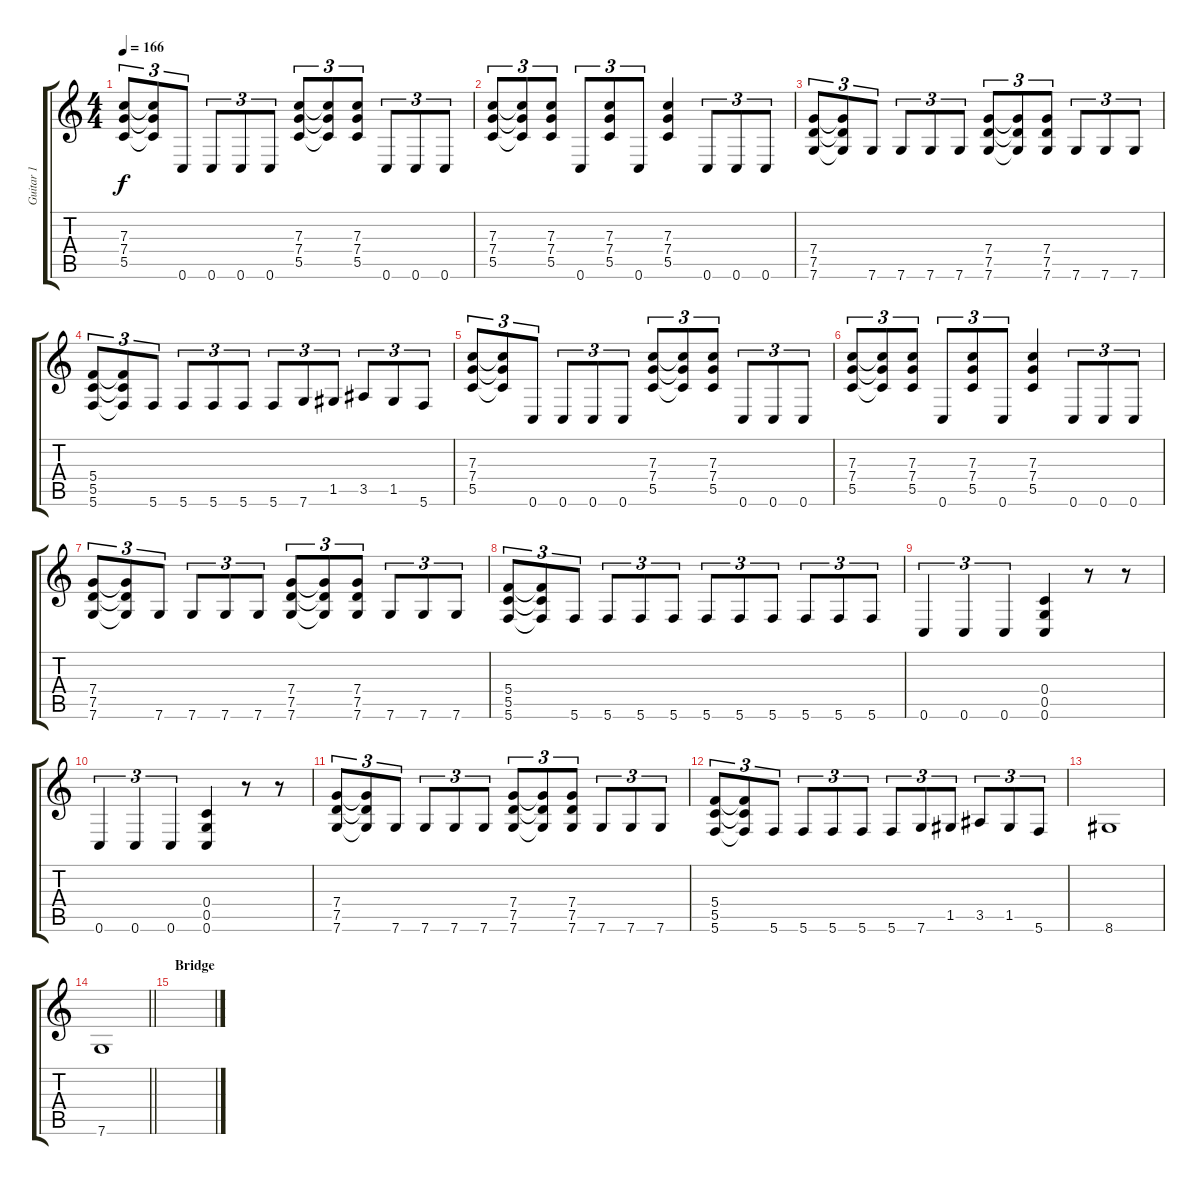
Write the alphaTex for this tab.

\track ("Guitar 1" "Guitar 1") {instrument distortionguitar}
\staff {score tabs}
\tuning (D4 A3 F3 C3 G2 C2) {hide}
\ts (4 4)
\tempo 166
\clef g2
\ks c
(7.3 7.4 5.5).8{tu (3 2) dy f} (7.3{t} 7.4{t} 5.5{t}).8{tu (3 2)} 0.6.8{tu (3 2)} 0.6.8{tu (3 2)} 0.6.8{tu (3 2)} 0.6.8{tu (3 2)} (7.3 7.4 5.5).8{tu (3 2)} (7.3{t} 7.4{t} 5.5{t}).8{tu (3 2)} (7.3 7.4 5.5).8{tu (3 2)} 0.6.8{tu (3 2)} 0.6.8{tu (3 2)} 0.6.8{tu (3 2)} |
(7.3 7.4 5.5).8{tu (3 2)} (7.3{t} 7.4{t} 5.5{t}).8{tu (3 2)} (7.3 7.4 5.5).8{tu (3 2)} 0.6.8{tu (3 2)} (7.3 7.4 5.5).8{tu (3 2)} 0.6.8{tu (3 2)} (7.3 7.4 5.5).4 0.6.8{tu (3 2)} 0.6.8{tu (3 2)} 0.6.8{tu (3 2)} |
(7.4 7.5 7.6).8{tu (3 2)} (7.4{t} 7.5{t} 7.6{t}).8{tu (3 2)} 7.6.8{tu (3 2)} 7.6.8{tu (3 2)} 7.6.8{tu (3 2)} 7.6.8{tu (3 2)} (7.4 7.5 7.6).8{tu (3 2)} (7.4{t} 7.5{t} 7.6{t}).8{tu (3 2)} (7.4 7.5 7.6).8{tu (3 2)} 7.6.8{tu (3 2)} 7.6.8{tu (3 2)} 7.6.8{tu (3 2)} |
(5.4 5.5 5.6).8{tu (3 2)} (5.4{t} 5.5{t} 5.6{t}).8{tu (3 2)} 5.6.8{tu (3 2)} 5.6.8{tu (3 2)} 5.6.8{tu (3 2)} 5.6.8{tu (3 2)} 5.6.8{tu (3 2)} 7.6.8{tu (3 2)} 1.5.8{tu (3 2)} 3.5.8{tu (3 2)} 1.5.8{tu (3 2)} 5.6.8{tu (3 2)} |
(7.3 7.4 5.5).8{tu (3 2)} (7.3{t} 7.4{t} 5.5{t}).8{tu (3 2)} 0.6.8{tu (3 2)} 0.6.8{tu (3 2)} 0.6.8{tu (3 2)} 0.6.8{tu (3 2)} (7.3 7.4 5.5).8{tu (3 2)} (7.3{t} 7.4{t} 5.5{t}).8{tu (3 2)} (7.3 7.4 5.5).8{tu (3 2)} 0.6.8{tu (3 2)} 0.6.8{tu (3 2)} 0.6.8{tu (3 2)} |
(7.3 7.4 5.5).8{tu (3 2)} (7.3{t} 7.4{t} 5.5{t}).8{tu (3 2)} (7.3 7.4 5.5).8{tu (3 2)} 0.6.8{tu (3 2)} (7.3 7.4 5.5).8{tu (3 2)} 0.6.8{tu (3 2)} (7.3 7.4 5.5).4 0.6.8{tu (3 2)} 0.6.8{tu (3 2)} 0.6.8{tu (3 2)} |
(7.4 7.5 7.6).8{tu (3 2)} (7.4{t} 7.5{t} 7.6{t}).8{tu (3 2)} 7.6.8{tu (3 2)} 7.6.8{tu (3 2)} 7.6.8{tu (3 2)} 7.6.8{tu (3 2)} (7.4 7.5 7.6).8{tu (3 2)} (7.4{t} 7.5{t} 7.6{t}).8{tu (3 2)} (7.4 7.5 7.6).8{tu (3 2)} 7.6.8{tu (3 2)} 7.6.8{tu (3 2)} 7.6.8{tu (3 2)} |
(5.4 5.5 5.6).8{tu (3 2)} (5.4{t} 5.5{t} 5.6{t}).8{tu (3 2)} 5.6.8{tu (3 2)} 5.6.8{tu (3 2)} 5.6.8{tu (3 2)} 5.6.8{tu (3 2)} 5.6.8{tu (3 2)} 5.6.8{tu (3 2)} 5.6.8{tu (3 2)} 5.6.8{tu (3 2)} 5.6.8{tu (3 2)} 5.6.8{tu (3 2)} |
0.6.4{tu (3 2)} 0.6.4{tu (3 2)} 0.6.4{tu (3 2)} (0.4 0.5 0.6).4 r.8 r.8 |
0.6.4{tu (3 2)} 0.6.4{tu (3 2)} 0.6.4{tu (3 2)} (0.4 0.5 0.6).4 r.8 r.8 |
(7.4 7.5 7.6).8{tu (3 2)} (7.4{t} 7.5{t} 7.6{t}).8{tu (3 2)} 7.6.8{tu (3 2)} 7.6.8{tu (3 2)} 7.6.8{tu (3 2)} 7.6.8{tu (3 2)} (7.4 7.5 7.6).8{tu (3 2)} (7.4{t} 7.5{t} 7.6{t}).8{tu (3 2)} (7.4 7.5 7.6).8{tu (3 2)} 7.6.8{tu (3 2)} 7.6.8{tu (3 2)} 7.6.8{tu (3 2)} |
(5.4 5.5 5.6).8{tu (3 2)} (5.4{t} 5.5{t} 5.6{t}).8{tu (3 2)} 5.6.8{tu (3 2)} 5.6.8{tu (3 2)} 5.6.8{tu (3 2)} 5.6.8{tu (3 2)} 5.6.8{tu (3 2)} 7.6.8{tu (3 2)} 1.5.8{tu (3 2)} 3.5.8{tu (3 2)} 1.5.8{tu (3 2)} 5.6.8{tu (3 2)} |
8.6.1 |
\barLineRight lightlight
7.6.1 |
\section ("" "Bridge")
